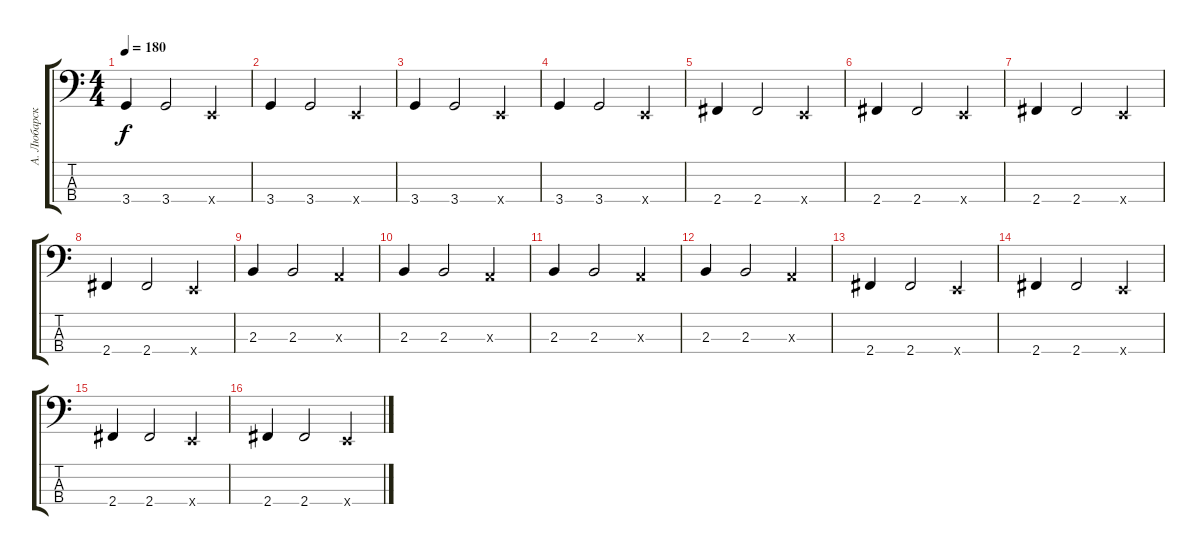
\track ("А. Любарский" "А. Любарск") {instrument electricbassfinger}
\staff {score tabs}
\tuning (G2 D2 A1 E1) {hide}
\ts (4 4)
\tempo 180
\clef f4
\ks c
3.4.4{dy f} 3.4.2 0.4{x}.4 |
3.4.4 3.4.2 0.4{x}.4 |
3.4.4 3.4.2 0.4{x}.4 |
3.4.4 3.4.2 0.4{x}.4 |
2.4.4 2.4.2 0.4{x}.4 |
2.4.4 2.4.2 0.4{x}.4 |
2.4.4 2.4.2 0.4{x}.4 |
2.4.4 2.4.2 0.4{x}.4 |
2.3.4 2.3.2 0.3{x}.4 |
2.3.4 2.3.2 0.3{x}.4 |
2.3.4 2.3.2 0.3{x}.4 |
2.3.4 2.3.2 0.3{x}.4 |
2.4.4 2.4.2 0.4{x}.4 |
2.4.4 2.4.2 0.4{x}.4 |
2.4.4 2.4.2 0.4{x}.4 |
2.4.4 2.4.2 0.4{x}.4
